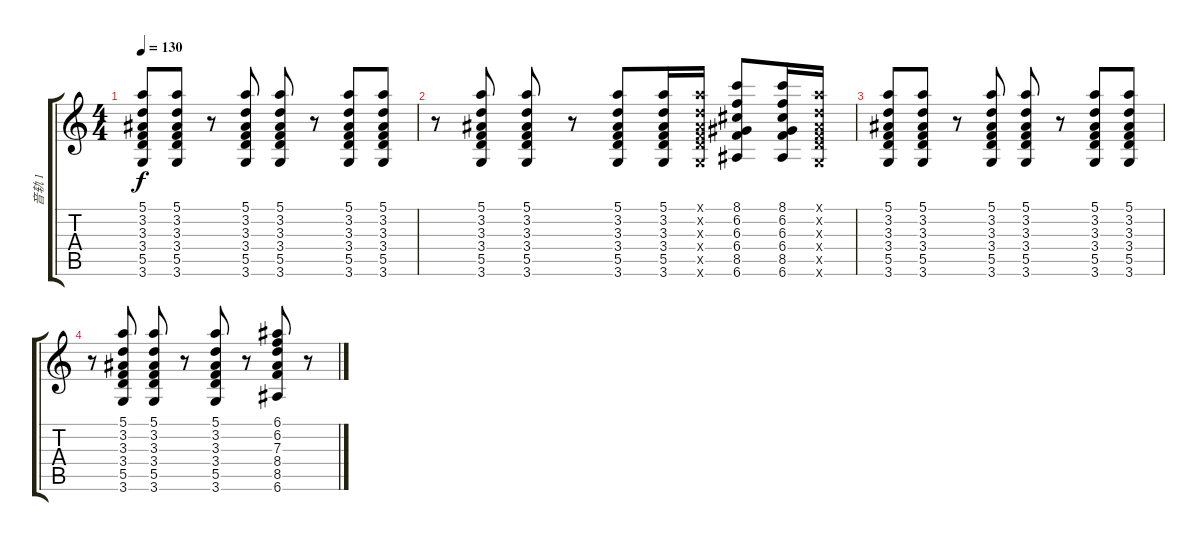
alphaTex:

\track ("音轨 1" "音轨 1") {instrument electricguitarclean}
\staff {score tabs}
\tuning (E4 B3 G3 D3 A2 E2) {hide}
\ts (4 4)
\tempo 130
\clef g2
\ks c
(5.1 3.2 3.3 3.4 5.5 3.6).8{dy f} (5.1 3.2 3.3 3.4 5.5 3.6).8 r.8 (5.1 3.2 3.3 3.4 5.5 3.6).8 (5.1 3.2 3.3 3.4 5.5 3.6).8 r.8 (5.1 3.2 3.3 3.4 5.5 3.6).8 (5.1 3.2 3.3 3.4 5.5 3.6).8 |
r.8 (5.1 3.2 3.3 3.4 5.5 3.6).8 (5.1 3.2 3.3 3.4 5.5 3.6).8 r.8 (5.1 3.2 3.3 3.4 5.5 3.6).8 (5.1 3.2 3.3 3.4 5.5 3.6).16 (5.1{x} 3.2{x} 3.3{x} 3.4{x} 5.5{x} 3.6{x}).16 (8.1 6.2 6.3 6.4 8.5 6.6).8 (8.1 6.2 6.3 6.4 8.5 6.6).16 (5.1{x} 3.2{x} 3.3{x} 3.4{x} 5.5{x} 3.6{x}).16 |
(5.1 3.2 3.3 3.4 5.5 3.6).8 (5.1 3.2 3.3 3.4 5.5 3.6).8 r.8 (5.1 3.2 3.3 3.4 5.5 3.6).8 (5.1 3.2 3.3 3.4 5.5 3.6).8 r.8 (5.1 3.2 3.3 3.4 5.5 3.6).8 (5.1 3.2 3.3 3.4 5.5 3.6).8 |
r.8 (5.1 3.2 3.3 3.4 5.5 3.6).8 (5.1 3.2 3.3 3.4 5.5 3.6).8 r.8 (5.1 3.2 3.3 3.4 5.5 3.6).8 r.8 (6.1 6.2 7.3 8.4 8.5 6.6).8 r.8
